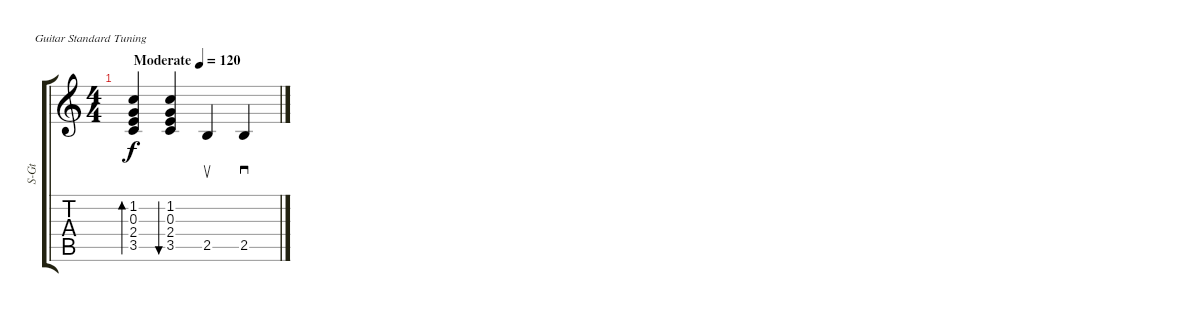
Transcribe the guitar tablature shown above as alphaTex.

\bracketExtendMode groupsimilarinstruments
\otherSystemsTrackNameOrientation horizontal
\track ("Track 1" "S-Gt") {instrument acousticguitarsteel}
\staff {score tabs}
\tuning (E4 B3 G3 D3 A2 E2)
\ts (4 4)
\beaming (8 2 2 2 2)
\tempo (120 "Moderate")
\clef g2
\ks c
(1.2 0.3 2.4 3.5).4{bd 60 dy f instrument acousticguitarsteel beam Up} (1.2 0.3 2.4 3.5).4{bu 60 beam Up} 2.5.4{su beam Up} 2.5.4{sd beam Up}
